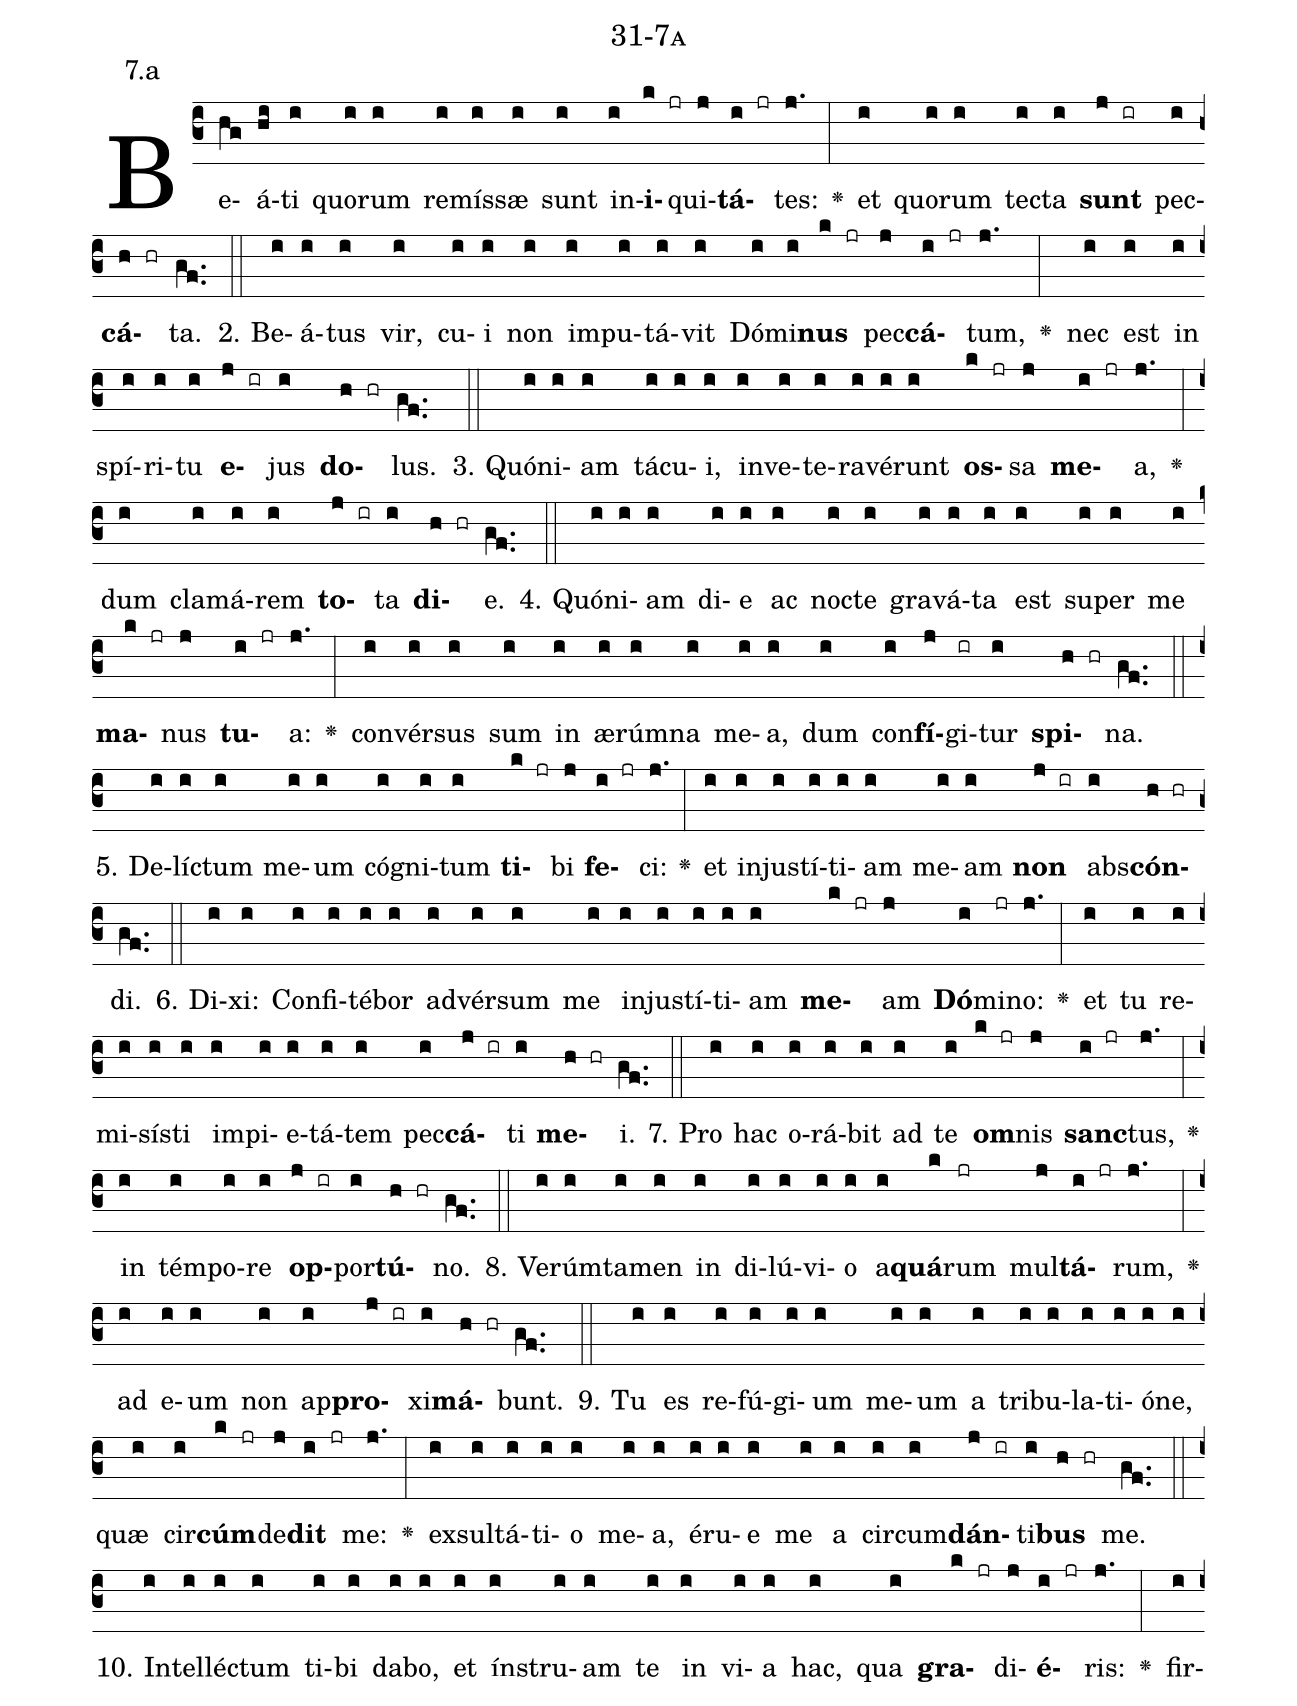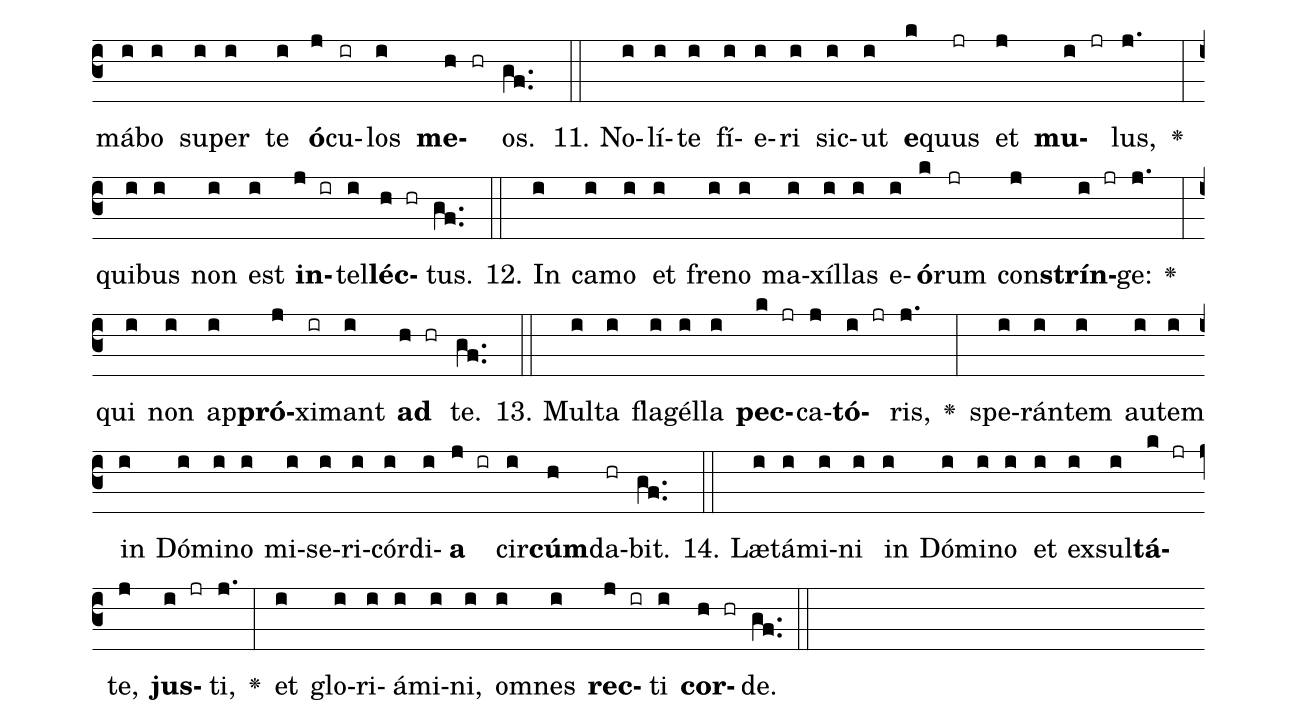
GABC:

name: 31-7a;
annotation: 7.a;
%%
(c3)Be(hg)á(hi)ti(i) quo(i)rum(i) re(i)mís(i)sæ(i) sunt(i) in(i)<b>i</b>(k jr)qui(j)<b>tá</b>(i jr)tes:(j.) <v>\greheightstar</v>(:) et(i) quo(i)rum(i) tec(i)ta(i) <b>sunt</b>(j ir) pec(i)<b>cá</b>(h hr)ta.(gf..) (::)
2. Be(i)á(i)tus(i) vir,(i) cu(i)i(i) non(i) im(i)pu(i)tá(i)vit(i) Dó(i)mi(i)<b>nus</b>(k jr) pec(j)<b>cá</b>(i jr)tum,(j.) <v>\greheightstar</v>(:) nec(i) est(i) in(i) spí(i)ri(i)tu(i) <b>e</b>(j ir)jus(i) <b>do</b>(h hr)lus.(gf..) (::)
3. Quón(i)i(i)am(i) tá(i)cu(i)i,(i) in(i)ve(i)te(i)ra(i)vé(i)runt(i) <b>os</b>(k jr)sa(j) <b>me</b>(i jr)a,(j.) <v>\greheightstar</v>(:) dum(i) cla(i)má(i)rem(i) <b>to</b>(j ir)ta(i) <b>di</b>(h hr)e.(gf..) (::)
4. Quón(i)i(i)am(i) di(i)e(i) ac(i) noc(i)te(i) gra(i)vá(i)ta(i) est(i) su(i)per(i) me(i) <b>ma</b>(k jr)nus(j) <b>tu</b>(i jr)a:(j.) <v>\greheightstar</v>(:) con(i)vér(i)sus(i) sum(i) in(i) æ(i)rúm(i)na(i) me(i)a,(i) dum(i) con(i)<b>fí</b>(j)gi(ir)tur(i) <b>spi</b>(h hr)na.(gf..) (::)
5. De(i)líc(i)tum(i) me(i)um(i) có(i)gni(i)tum(i) <b>ti</b>(k jr)bi(j) <b>fe</b>(i jr)ci:(j.) <v>\greheightstar</v>(:) et(i) in(i)jus(i)tí(i)ti(i)am(i) me(i)am(i) <b>non</b>(j ir) abs(i)<b>cón</b>(h hr)di.(gf..) (::)
6. Di(i)xi:(i) Con(i)fi(i)té(i)bor(i) ad(i)vér(i)sum(i) me(i) in(i)jus(i)tí(i)ti(i)am(i) <b>me</b>(k jr)am(j) <b>Dó</b>(i)mi(jr)no:(j.) <v>\greheightstar</v>(:) et(i) tu(i) re(i)mi(i)sís(i)ti(i) im(i)pi(i)e(i)tá(i)tem(i) pec(i)<b>cá</b>(j ir)ti(i) <b>me</b>(h hr)i.(gf..) (::)
7. Pro(i) hac(i) o(i)rá(i)bit(i) ad(i) te(i) <b>om</b>(k jr)nis(j) <b>sanc</b>(i jr)tus,(j.) <v>\greheightstar</v>(:) in(i) tém(i)po(i)re(i) <b>op</b>(j ir)por(i)<b>tú</b>(h hr)no.(gf..) (::)
8. Ve(i)rúm(i)ta(i)men(i) in(i) di(i)lú(i)vi(i)o(i) a(i)<b>quá</b>(k)rum(jr) mul(j)<b>tá</b>(i jr)rum,(j.) <v>\greheightstar</v>(:) ad(i) e(i)um(i) non(i) ap(i)<b>pro</b>(j ir)xi(i)<b>má</b>(h hr)bunt.(gf..) (::)
9. Tu(i) es(i) re(i)fú(i)gi(i)um(i) me(i)um(i) a(i) tri(i)bu(i)la(i)ti(i)ó(i)ne,(i) quæ(i) cir(i)<b>cúm</b>(k jr)de(j)<b>dit</b>(i jr) me:(j.) <v>\greheightstar</v>(:) ex(i)sul(i)tá(i)ti(i)o(i) me(i)a,(i) é(i)ru(i)e(i) me(i) a(i) cir(i)cum(i)<b>dán</b>(j ir)ti(i)<b>bus</b>(h hr) me.(gf..) (::)
10. In(i)tel(i)léc(i)tum(i) ti(i)bi(i) da(i)bo,(i) et(i) ín(i)stru(i)am(i) te(i) in(i) vi(i)a(i) hac,(i) qua(i) <b>gra</b>(k jr)di(j)<b>é</b>(i jr)ris:(j.) <v>\greheightstar</v>(:) fir(i)má(i)bo(i) su(i)per(i) te(i) <b>ó</b>(j)cu(ir)los(i) <b>me</b>(h hr)os.(gf..) (::)
11. No(i)lí(i)te(i) fí(i)e(i)ri(i) sic(i)ut(i) <b>e</b>(k)quus(jr) et(j) <b>mu</b>(i jr)lus,(j.) <v>\greheightstar</v>(:) qui(i)bus(i) non(i) est(i) <b>in</b>(j ir)tel(i)<b>léc</b>(h hr)tus.(gf..) (::)
12. In(i) ca(i)mo(i) et(i) fre(i)no(i) ma(i)xíl(i)las(i) e(i)<b>ó</b>(k)rum(jr) con(j)<b>strín</b>(i jr)ge:(j.) <v>\greheightstar</v>(:) qui(i) non(i) ap(i)<b>pró</b>(j)xi(ir)mant(i) <b>ad</b>(h hr) te.(gf..) (::)
13. Mul(i)ta(i) fla(i)gél(i)la(i) <b>pec</b>(k jr)ca(j)<b>tó</b>(i jr)ris,(j.) <v>\greheightstar</v>(:) spe(i)rán(i)tem(i) au(i)tem(i) in(i) Dó(i)mi(i)no(i) mi(i)se(i)ri(i)cór(i)di(i)<b>a</b>(j ir) cir(i)<b>cúm</b>(h)da(hr)bit.(gf..) (::)
14. Læ(i)tá(i)mi(i)ni(i) in(i) Dó(i)mi(i)no(i) et(i) ex(i)sul(i)<b>tá</b>(k jr)te,(j) <b>jus</b>(i jr)ti,(j.) <v>\greheightstar</v>(:) et(i) glo(i)ri(i)á(i)mi(i)ni,(i) om(i)nes(i) <b>rec</b>(j ir)ti(i) <b>cor</b>(h hr)de.(gf..) (::)
